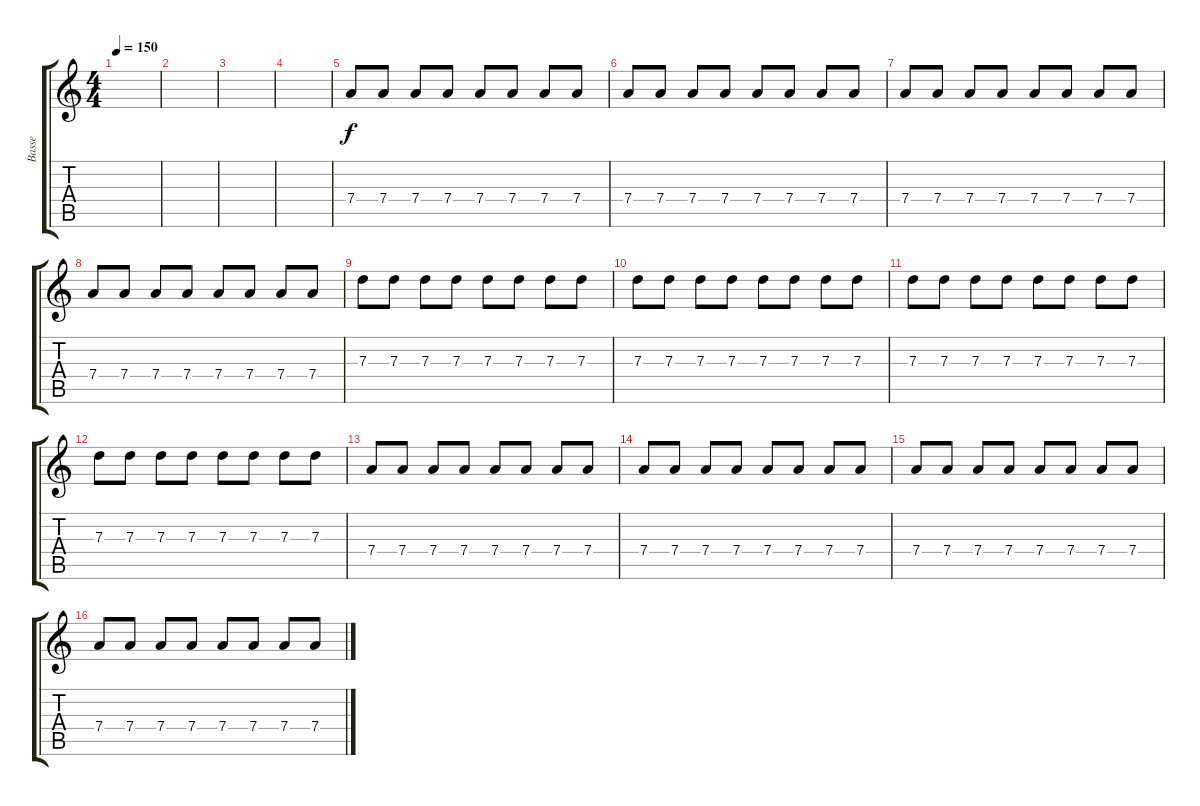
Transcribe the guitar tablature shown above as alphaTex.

\track ("Basse" "Basse") {instrument electricbassfinger}
\staff {score tabs}
\tuning (E4 B3 G3 D3 A2 E2) {hide}
\ts (4 4)
\tempo 150
\clef g2
\ks c
|
|
|
|
7.4.8 7.4.8 7.4.8 7.4.8 7.4.8 7.4.8 7.4.8 7.4.8 |
7.4.8 7.4.8 7.4.8 7.4.8 7.4.8 7.4.8 7.4.8 7.4.8 |
7.4.8 7.4.8 7.4.8 7.4.8 7.4.8 7.4.8 7.4.8 7.4.8 |
7.4.8 7.4.8 7.4.8 7.4.8 7.4.8 7.4.8 7.4.8 7.4.8 |
7.3.8 7.3.8 7.3.8 7.3.8 7.3.8 7.3.8 7.3.8 7.3.8 |
7.3.8 7.3.8 7.3.8 7.3.8 7.3.8 7.3.8 7.3.8 7.3.8 |
7.3.8 7.3.8 7.3.8 7.3.8 7.3.8 7.3.8 7.3.8 7.3.8 |
7.3.8 7.3.8 7.3.8 7.3.8 7.3.8 7.3.8 7.3.8 7.3.8 |
7.4.8 7.4.8 7.4.8 7.4.8 7.4.8 7.4.8 7.4.8 7.4.8 |
7.4.8 7.4.8 7.4.8 7.4.8 7.4.8 7.4.8 7.4.8 7.4.8 |
7.4.8 7.4.8 7.4.8 7.4.8 7.4.8 7.4.8 7.4.8 7.4.8 |
7.4.8 7.4.8 7.4.8 7.4.8 7.4.8 7.4.8 7.4.8 7.4.8
